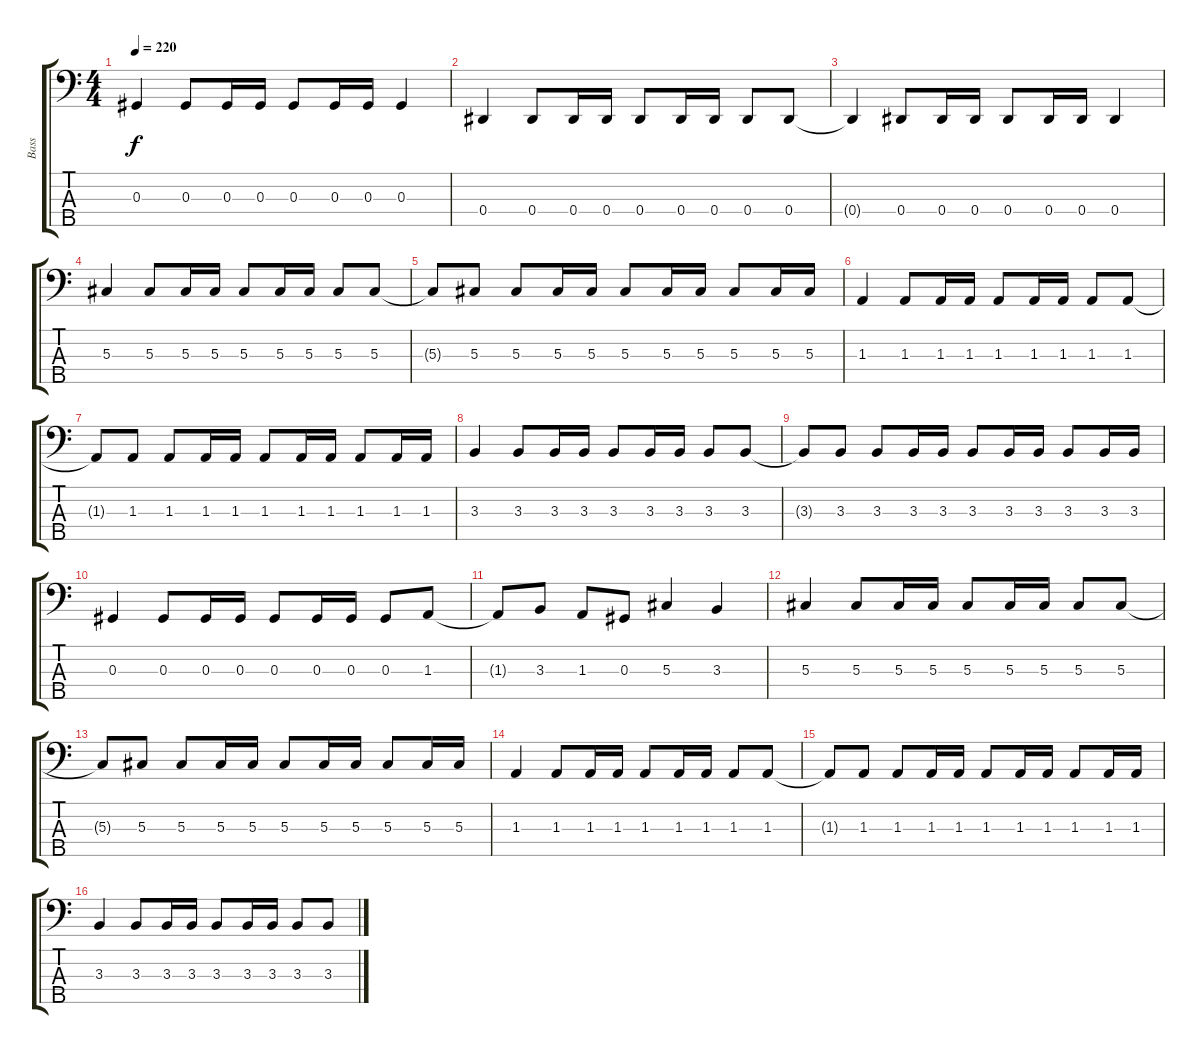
\track ("Bass" "Bass") {instrument electricbassfinger}
\staff {score tabs}
\tuning (Gb2 Db2 Ab1 Eb1 Bb0) {hide}
\ts (4 4)
\tempo 220
\clef f4
\ks c
0.3{t}.4{dy f} 0.3.8 0.3.16 0.3.16 0.3.8 0.3.16 0.3.16 0.3.4 |
0.4.4 0.4.8 0.4.16 0.4.16 0.4.8 0.4.16 0.4.16 0.4.8 0.4.8 |
0.4{t}.4 0.4.8 0.4.16 0.4.16 0.4.8 0.4.16 0.4.16 0.4.4 |
5.3.4 5.3.8 5.3.16 5.3.16 5.3.8 5.3.16 5.3.16 5.3.8 5.3.8 |
5.3{t}.8 5.3.8 5.3.8 5.3.16 5.3.16 5.3.8 5.3.16 5.3.16 5.3.8 5.3.16 5.3.16 |
1.3.4 1.3.8 1.3.16 1.3.16 1.3.8 1.3.16 1.3.16 1.3.8 1.3.8 |
1.3{t}.8 1.3.8 1.3.8 1.3.16 1.3.16 1.3.8 1.3.16 1.3.16 1.3.8 1.3.16 1.3.16 |
3.3.4 3.3.8 3.3.16 3.3.16 3.3.8 3.3.16 3.3.16 3.3.8 3.3.8 |
3.3{t}.8 3.3.8 3.3.8 3.3.16 3.3.16 3.3.8 3.3.16 3.3.16 3.3.8 3.3.16 3.3.16 |
0.3.4 0.3.8 0.3.16 0.3.16 0.3.8 0.3.16 0.3.16 0.3.8 1.3.8 |
1.3{t}.8 3.3.8 1.3.8 0.3.8 5.3.4 3.3.4 |
5.3.4 5.3.8 5.3.16 5.3.16 5.3.8 5.3.16 5.3.16 5.3.8 5.3.8 |
5.3{t}.8 5.3.8 5.3.8 5.3.16 5.3.16 5.3.8 5.3.16 5.3.16 5.3.8 5.3.16 5.3.16 |
1.3.4 1.3.8 1.3.16 1.3.16 1.3.8 1.3.16 1.3.16 1.3.8 1.3.8 |
1.3{t}.8 1.3.8 1.3.8 1.3.16 1.3.16 1.3.8 1.3.16 1.3.16 1.3.8 1.3.16 1.3.16 |
3.3.4 3.3.8 3.3.16 3.3.16 3.3.8 3.3.16 3.3.16 3.3.8 3.3.8
